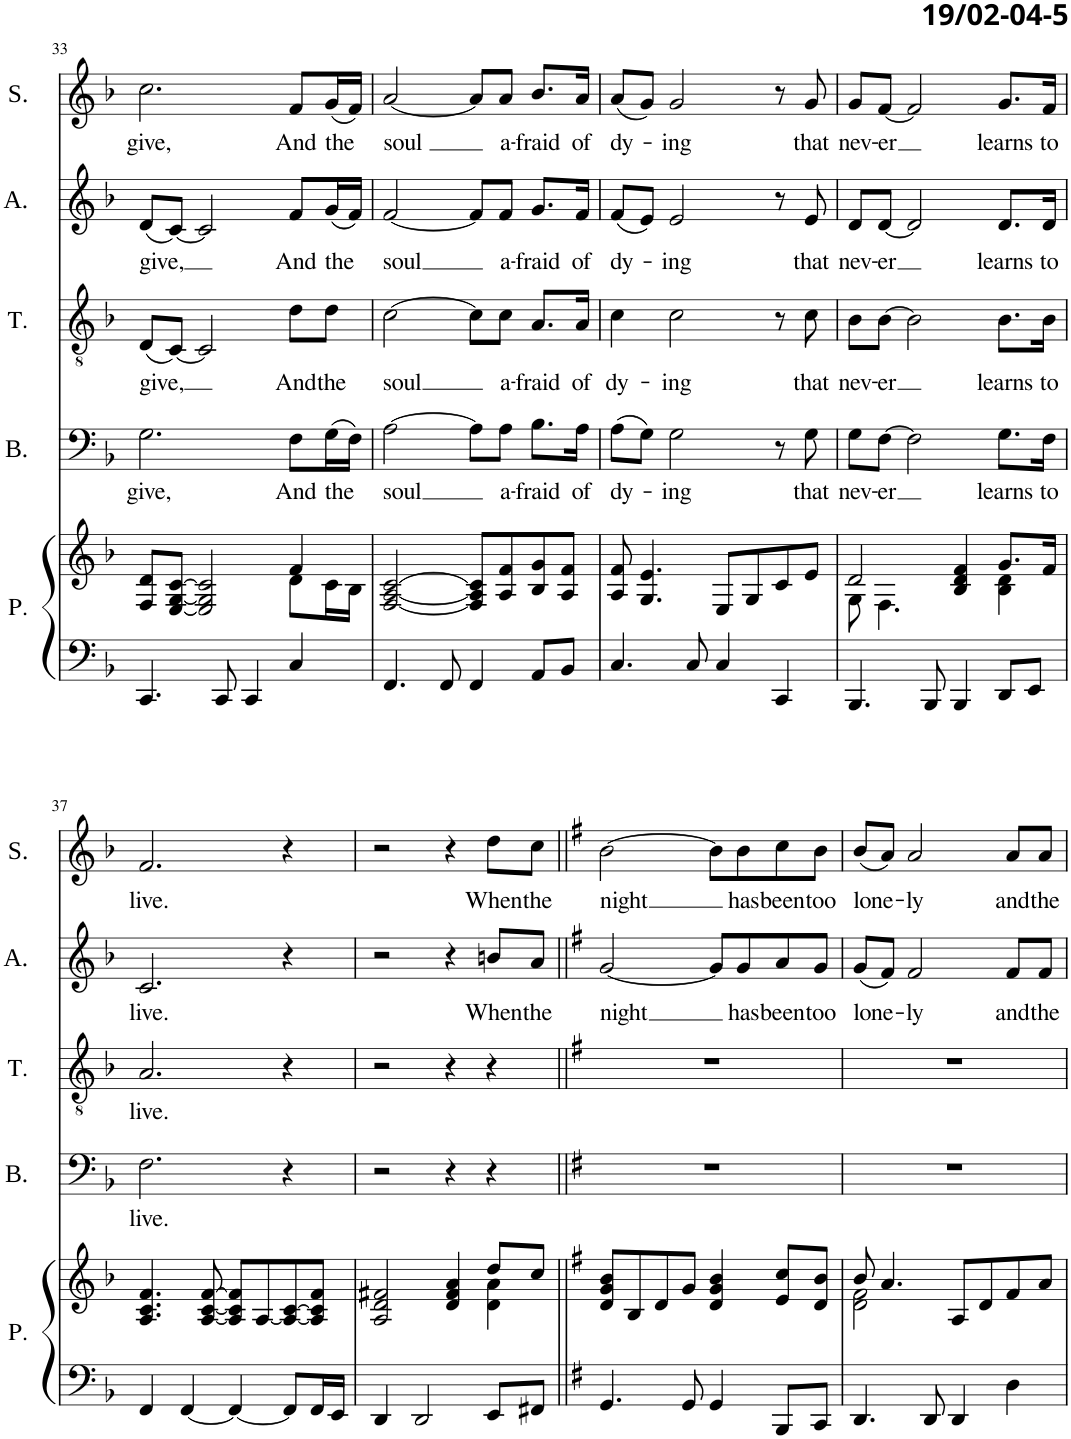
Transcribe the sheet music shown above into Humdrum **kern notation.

**kern	**kern	**kern	**text	**kern	**text	**kern	**text	**kern	**text
*part5	*part5	*part4	*part4	*part3	*part3	*part2	*part2	*part1	*part1
*staff6	*staff5	*staff4	*staff4	*staff3	*staff3	*staff2	*staff2	*staff1	*staff1
*I"Piano	*	*I"Bass	*	*I"Tenor	*	*I"Alto	*	*I"Soprano	*
*I'P.	*	*I'B.	*	*I'T.	*	*I'A.	*	*I'S.	*
!!LO:PB:g=z
*clefF4	*clefG2	*clefF4	*	*clefGv2	*	*clefG2	*	*clefG2	*
*k[b-]	*k[b-]	*k[b-]	*	*k[b-]	*	*k[b-]	*	*k[b-]	*
*M4/4	*M4/4	*M4/4	*	*M4/4	*	*M4/4	*	*M4/4	*
=33	=33	=33	=33	=33	=33	=33	=33	=33	=33
*	*^	*	*	*	*	*	*	*	*
!	!	!	!	!LO:LY:b	!	!LO:LY:b	!	!LO:LY:b	!	!LO:LY:b
4.CC/	8F/ 8d/L	2.ryy	2.G\	give,	(8D/L	give,	(8d/L	give,	2.cc\	give,
.	[8E/ [8G/ [8c/J	.	.	.	[8C/J)	.	[8c/J)	.	.	.
.	2E/] 2G/] 2c/]	.	.	.	2C/]	.	2c/]	.	.	.
8CC/	.	.	.	.	.	.	.	.	.	.
4CC/	.	.	.	.	.	.	.	.	.	.
!	!	!	!	!LO:LY:b	!	!LO:LY:b	!	!LO:LY:b	!	!LO:LY:b
4C/	4f/	8d\L	8F\L	And	8d\L	And	8f/L	And	8f/L	And
!	!	!	!	!LO:LY:b	!	!LO:LY:b	!	!LO:LY:b	!	!LO:LY:b
.	.	16c\L	(16G\L	the	8d\J	the	(16g/L	the	(16g/L	the
.	.	16B-\JJ	16F\JJ)	.	.	.	16f/JJ)	.	16f/JJ)	.
=34	=34	=34	=34	=34	=34	=34	=34	=34	=34	=34
!	!	!	!	!LO:LY:b	!	!LO:LY:b	!	!LO:LY:b	!	!LO:LY:b
*	*v	*v	*	*	*	*	*	*	*	*
4.FF/	[2F/ [2A/ [2c/	[2A\	soul	[2c\	soul	[2f/	soul	[2a/	soul
8FF/	.	.	.	.	.	.	.	.	.
4FF/	8F/] 8A/] 8c/]L	8A\L]	.	8c\L]	.	8f/L]	.	8a/L]	.
!	!	!	!LO:LY:b	!	!LO:LY:b	!	!LO:LY:b	!	!LO:LY:b
.	8A/ 8f/	8A\J	a-	8c\J	a-	8f/J	a-	8a/J	a-
!	!	!	!LO:LY:b	!	!LO:LY:b	!	!LO:LY:b	!	!LO:LY:b
8AA/L	8B-/ 8g/	8.B-\L	-fraid	8.A/L	-fraid	8.g/L	-fraid	8.b-/L	-fraid
8BB-/J	8A/ 8f/J	.	.	.	.	.	.	.	.
!	!	!	!LO:LY:b	!	!LO:LY:b	!	!LO:LY:b	!	!LO:LY:b
.	.	16A\Jk	of	16A/Jk	of	16f/Jk	of	16a/Jk	of
=35	=35	=35	=35	=35	=35	=35	=35	=35	=35
!	!	!	!LO:LY:b	!	!LO:LY:b	!	!LO:LY:b	!	!LO:LY:b
4.C/	8A/ 8f/	(8A\L	dy-	4c\	dy-	(8f/L	dy-	(8a/L	dy-
.	4.G/ 4.e/	8G\J)	.	.	.	8e/J)	.	8g/J)	.
!	!	!	!LO:LY:b	!	!LO:LY:b	!	!LO:LY:b	!	!LO:LY:b
.	.	2G\	-ing	2c\	-ing	2e/	-ing	2g/	-ing
8C/	.	.	.	.	.	.	.	.	.
4C/	8E/L	.	.	.	.	.	.	.	.
.	8G/	.	.	.	.	.	.	.	.
4CC/	8c/	8r	.	8r	.	8r	.	8r	.
!	!	!	!LO:LY:b	!	!LO:LY:b	!	!LO:LY:b	!	!LO:LY:b
.	8e/J	8G\	that	8c\	that	8e/	that	8g/	that
=36	=36	=36	=36	=36	=36	=36	=36	=36	=36
*	*^	*	*	*	*	*	*	*	*
!	!	!	!	!LO:LY:b	!	!LO:LY:b	!	!LO:LY:b	!	!LO:LY:b
4.BBB-/	2d/	8G\	8G\L	nev-	8B-\L	nev-	8d/L	nev-	8g/L	nev-
!	!	!	!	!LO:LY:b	!	!LO:LY:b	!	!LO:LY:b	!	!LO:LY:b
.	.	4.F\	[8F\J	-er	[8B-\J	-er	[8d/J	-er	[8f/J	-er
.	.	.	2F\]	.	2B-\]	.	2d/]	.	2f/]	.
8BBB-/	.	.	.	.	.	.	.	.	.	.
4BBB-/	4B-/ 4d/ 4f/	4ryy	.	.	.	.	.	.	.	.
!	!	!	!	!LO:LY:b	!	!LO:LY:b	!	!LO:LY:b	!	!LO:LY:b
8DD/L	8.g/L	4B-\ 4d\	8.G\L	learns	8.B-\L	learns	8.d/L	learns	8.g/L	learns
8EE/J	.	.	.	.	.	.	.	.	.	.
!	!	!	!	!LO:LY:b	!	!LO:LY:b	!	!LO:LY:b	!	!LO:LY:b
.	16f/Jk	.	16F\Jk	to	16B-\Jk	to	16d/Jk	to	16f/Jk	to
*	*v	*v	*	*	*	*	*	*	*	*
!!LO:LB:g=z
=37	=37	=37	=37	=37	=37	=37	=37	=37	=37
!	!	!	!LO:LY:b	!	!LO:LY:b	!	!LO:LY:b	!	!LO:LY:b
4FF/	4.A/ 4.c/ 4.f/	2.F\	live.	2.A/	live.	2.c/	live.	2.f/	live.
[4FF/	.	.	.	.	.	.	.	.	.
.	[8A/ [8c/ [8f/	.	.	.	.	.	.	.	.
4FF/_	8A/] 8c/] 8f/]L	.	.	.	.	.	.	.	.
.	[8A/	.	.	.	.	.	.	.	.
8FF/L]	8A/_ [8c/	4r	.	4r	.	4r	.	4r	.
16FF/L	8A/] 8c/] 8f/J	.	.	.	.	.	.	.	.
16EE/JJ	.	.	.	.	.	.	.	.	.
=38	=38	=38	=38	=38	=38	=38	=38	=38	=38
*	*^	*	*	*	*	*	*	*	*
4DD/	2A/ 2d/ 2f#X/	2.ryy	2r	.	2r	.	2r	.	2r	.
2DD/	.	.	.	.	.	.	.	.	.	.
.	4d/ 4f#/ 4a/	.	4r	.	4r	.	4r	.	4r	.
!	!	!	!	!	!	!	!	!LO:LY:b	!	!LO:LY:b
8EE/L	8dd/L	4d\ 4a\	4r	.	4r	.	8bn/L	When	8dd\L	When
!	!	!	!	!	!	!	!	!LO:LY:b	!	!LO:LY:b
8FF#X/J	8cc/J	.	.	.	.	.	8a/J	the	8cc\J	the
*	*v	*v	*	*	*	*	*	*	*	*
=39||	=39||	=39||	=39||	=39||	=39||	=39||	=39||	=39||	=39||
*k[f#]	*k[f#]	*k[f#]	*	*k[f#]	*	*k[f#]	*	*k[f#]	*
!	!	!	!	!	!	!	!LO:LY:b	!	!LO:LY:b
4.GG/	8d/ 8g/ 8b/L	1r	.	1r	.	[2g/	night	[2b\	night
.	8B/	.	.	.	.	.	.	.	.
.	8d/	.	.	.	.	.	.	.	.
8GG/	8g/J	.	.	.	.	.	.	.	.
4GG/	4d/ 4g/ 4b/	.	.	.	.	8g/L]	.	8b\L]	.
!	!	!	!	!	!	!	!LO:LY:b	!	!LO:LY:b
.	.	.	.	.	.	8g/	has	8b\	has
!	!	!	!	!	!	!	!LO:LY:b	!	!LO:LY:b
8BBB/L	8e/ 8cc/L	.	.	.	.	8a/	been	8cc\	been
!	!	!	!	!	!	!	!LO:LY:b	!	!LO:LY:b
8CC/J	8d/ 8b/J	.	.	.	.	8g/J	too	8b\J	too
=40	=40	=40	=40	=40	=40	=40	=40	=40	=40
*	*^	*	*	*	*	*	*	*	*
!	!	!	!	!	!	!	!	!LO:LY:b	!	!LO:LY:b
4.DD/	8b/	2d\ 2f#\	1r	.	1r	.	(8g/L	lone-	(8b/L	lone-
.	4.a/	.	.	.	.	.	8f#/J)	.	8a/J)	.
!	!	!	!	!	!	!	!	!LO:LY:b	!	!LO:LY:b
.	.	.	.	.	.	.	2f#/	-ly	2a/	-ly
8DD/	.	.	.	.	.	.	.	.	.	.
4DD/	8A/L	2ryy	.	.	.	.	.	.	.	.
.	8d/	.	.	.	.	.	.	.	.	.
!	!	!	!	!	!	!	!	!LO:LY:b	!	!LO:LY:b
4D\	8f#/	.	.	.	.	.	8f#/L	and	8a/L	and
!	!	!	!	!	!	!	!	!LO:LY:b	!	!LO:LY:b
.	8a/J	.	.	.	.	.	8f#/J	the	8a/J	the
*	*v	*v	*	*	*	*	*	*	*	*
=	=	=	=	=	=	=	=	=	=
*-	*-	*-	*-	*-	*-	*-	*-	*-	*-
